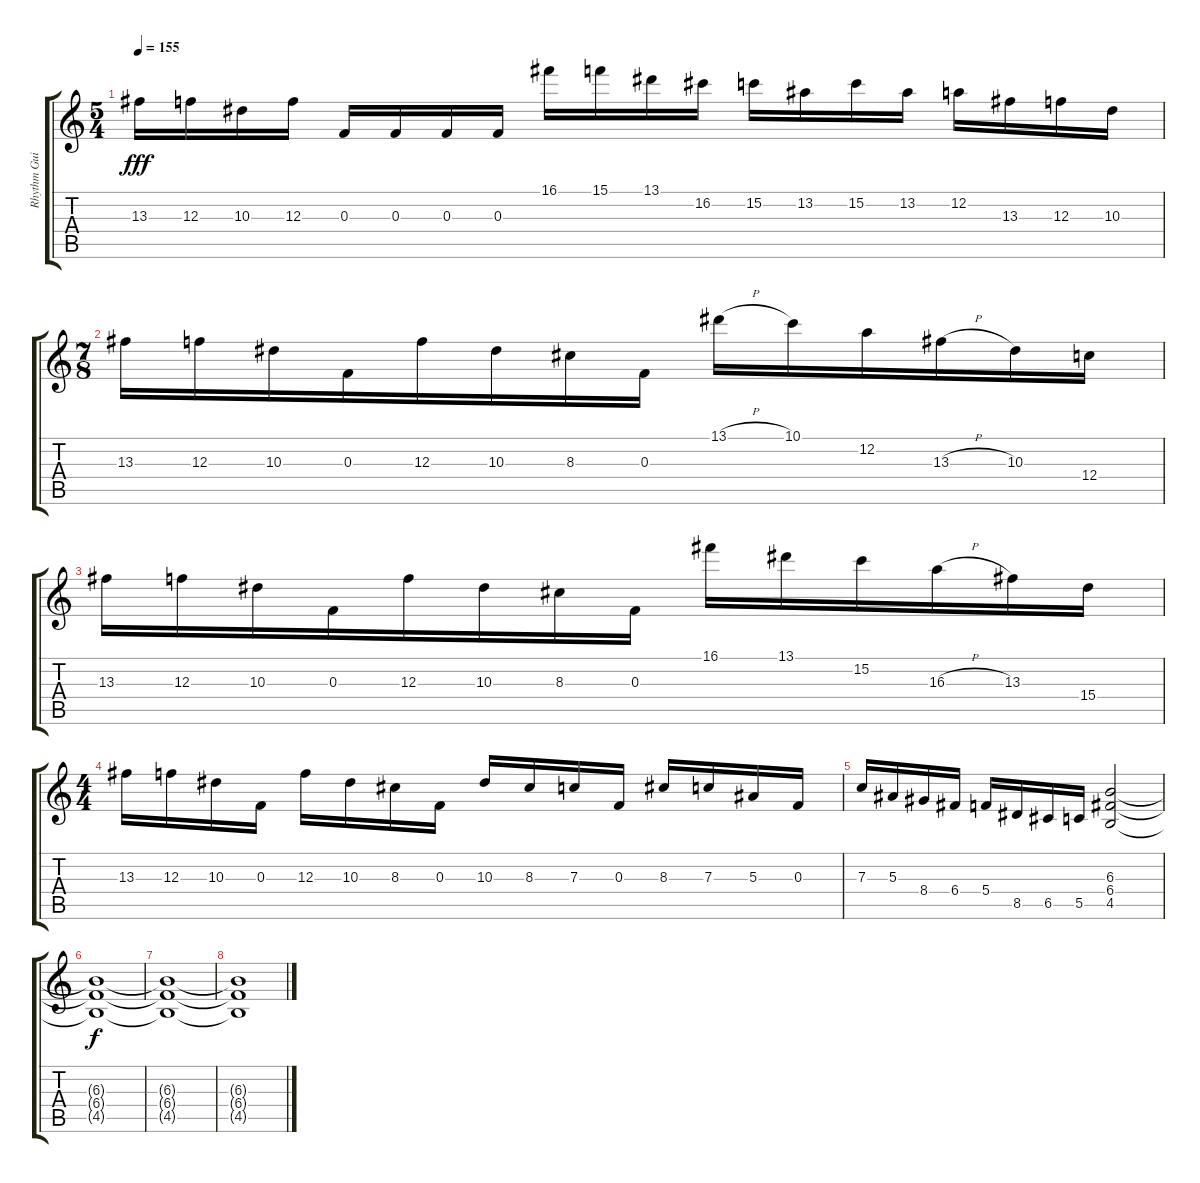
\track ("Rhythm Guitar" "Rhythm Gui") {instrument overdrivenguitar}
\staff {score tabs}
\tuning (D4 A3 F3 C3 G2 D2) {hide}
\ts (5 4)
\tempo 155
\clef g2
\ks c
13.3.16{dy fff} 12.3.16 10.3.16 12.3.16 0.3.16 0.3.16 0.3.16 0.3.16 16.1.16 15.1.16 13.1.16 16.2.16 15.2.16 13.2.16 15.2.16 13.2.16 12.2.16 13.3.16 12.3.16 10.3.16 |
\ts (7 8)
13.3.16 12.3.16 10.3.16 0.3.16 12.3.16 10.3.16 8.3.16 0.3.16 13.1{h}.16 10.1.16 12.2.16 13.3{h}.16 10.3.16 12.4.16 |
13.3.16 12.3.16 10.3.16 0.3.16 12.3.16 10.3.16 8.3.16 0.3.16 16.1.16 13.1.16 15.2.16 16.3{h}.16 13.3.16 15.4.16 |
\ts (4 4)
13.3.16 12.3.16 10.3.16 0.3.16 12.3.16 10.3.16 8.3.16 0.3.16 10.3.16 8.3.16 7.3.16 0.3.16 8.3.16 7.3.16 5.3.16 0.3.16 |
7.3.16 5.3.16 8.4.16 6.4.16 5.4.16 8.5.16 6.5.16 5.5.16 (6.3 6.4 4.5).2 |
(6.3{t} 6.4{t} 4.5{t}).1{dy f} |
(6.3{t} 6.4{t} 4.5{t}).1 |
(6.3{t} 6.4{t} 4.5{t}).1
